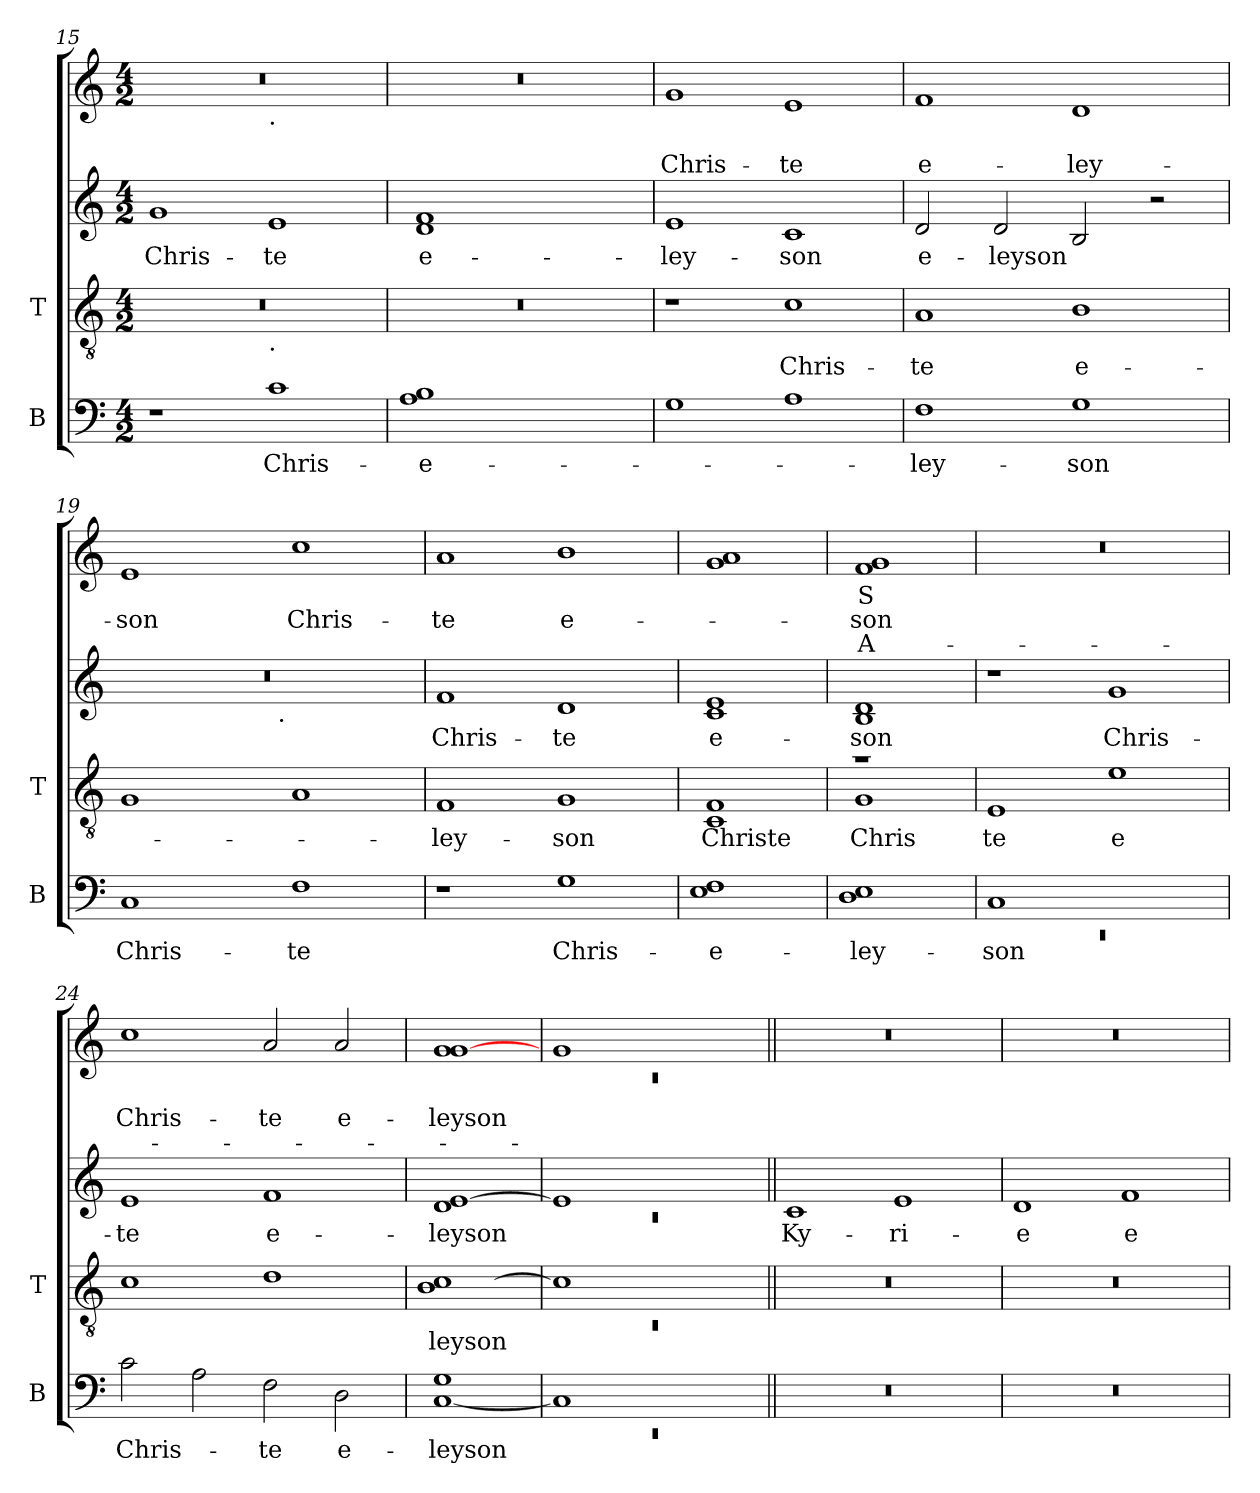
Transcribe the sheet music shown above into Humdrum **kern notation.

**kern	**text	**kern	**text	**kern	**text	**kern	**text	**text	**text
*part4	*part4	*part3	*part3	*part2	*part2	*part1	*part1	*part1	*part1
*staff4	*staff4	*staff3	*staff3	*staff2	*staff2	*staff1	*staff1	*staff1	*staff1
*I"B	*	*I"T	*	*	*	*	*	*	*
*I'B	*	*I'T	*	*	*	*	*	*	*
*clefF4	*	*clefGv2	*	*clefG2	*	*clefG2	*	*	*
*k[]	*	*k[]	*	*k[]	*	*k[]	*	*	*
*C:	*	*C:	*	*C:	*	*C:	*	*	*
*M4/2	*	*M4/2	*	*M4/2	*	*M4/2	*	*	*
=15	=15	=15	=15	=15	=15	=15	=15	=15	=15
!	!	!	!	!	!LO:LY:b	!	!	!	!
*	*	*^	*	*	*	*^	*	*	*
1r	.	0r	1ryy	.	1g	Chris-	0r	1ryy	.	.	.
!	!	!	!	!	!	!	!	!LO:TX:b:t=.	!	!	!
!	!	!	!LO:TX:b:t=.	!	!	!	!	!	!	!	!
!	!LO:LY:b	!	!	!	!	!LO:LY:b	!	!	!	!	!
1c	Chris-	.	1ryy	.	1e	-te	.	1ryy	.	.	.
=16	=16	=16	=16	=16	=16	=16	=16	=16	=16	=16	=16
!	!LO:LY:b	!	!	!	!	!LO:LY:b:rj	!	!	!	!	!
*	*	*v	*v	*	*	*	*v	*v	*	*	*
1A 1B	e-	0r	.	1d 1f	e-	0r	.	.	.
1ryy	.	.	.	1ryy	.	.	.	.	.
=17	=17	=17	=17	=17	=17	=17	=17	=17	=17
!	!	!	!	!	!LO:LY:b	!	!	!LO:LY:b	!
1G	.	1r	.	1e	-ley-	1g	.	Chris-	.
!	!	!	!LO:LY:b	!	!LO:LY:b	!	!	!LO:LY:b	!
1A	.	1c	Chris-	1c	-son	1e	.	-te	.
=18	=18	=18	=18	=18	=18	=18	=18	=18	=18
!	!LO:LY:b	!	!LO:LY:b	!	!LO:LY:b	!	!	!LO:LY:b	!
1F	-ley-	1A	-te	2d/	e-	1f	.	e-	.
!	!	!	!	!	!LO:LY:b	!	!	!	!
.	.	.	.	2d/	-leyson	.	.	.	.
!	!LO:LY:b	!	!LO:LY:b:rj	!	!	!	!	!LO:LY:b	!
1G	-son	1B	e-	2B/	.	1d	.	-ley-	.
.	.	.	.	2r	.	.	.	.	.
=19	=19	=19	=19	=19	=19	=19	=19	=19	=19
!	!LO:LY:b	!	!	!	!	!	!	!LO:LY:b	!
*	*	*	*	*^	*	*	*	*	*
1C	Chris-	1G	.	0r	2ryy	.	1e	.	-son	.
.	.	.	.	.	4...ryy	.	.	.	.	.
!	!	!	!	!	!LO:TX:b:t=.	!	!	!	!	!
.	.	.	.	.	1ryy	.	.	.	.	.
!	!LO:LY:b	!	!	!	!	!	!	!	!LO:LY:b	!
1F	-te	1A	.	.	.	.	1cc	.	Chris-	.
.	.	.	.	.	32ryy	.	.	.	.	.
=20	=20	=20	=20	=20	=20	=20	=20	=20	=20	=20
!	!	!	!LO:LY:b	!	!	!LO:LY:b	!	!	!LO:LY:b	!
*	*	*	*	*v	*v	*	*	*	*	*
1r	.	1F	-ley-	1f	Chris-	1a	.	-te	.
!	!LO:LY:b	!	!LO:LY:b	!	!LO:LY:b	!	!	!LO:LY:b:rj	!
1G	Chris-	1G	-son	1d	-te	1b	.	e-	.
=21	=21	=21	=21	=21	=21	=21	=21	=21	=21
!	!LO:LY:b	!	!LO:LY:b	!	!LO:LY:b:rj	!	!	!	!
1E 1F	e-	1C 1F	Christe	1c 1e	e-	1g 1a	.	.	.
!!LO:LB:g=z
=22	=22	=22	=22	=22	=22	=22	=22	=22	=22
!	!LO:LY:b	!	!LO:LY:b	!	!LO:LY:b	!	!LO:LY:b:rj	!LO:LY:b:rj	!LO:LY:b:rj
*	*	*^	*	*	*	*	*	*	*
1D 1E	-ley-	1ra	1G	Chris-	1B 1d	-son	1f 1g	S	-son	-A-
=23	=23	=23	=23	=23	=23	=23	=23	=23	=23	=23
*^	*	*	*	*	*	*	*	*	*	*
!	!LO:N:vis=1	!LO:LY:b	!	!	!LO:LY:b	!	!	!	!	!	!
*	*	*	*v	*v	*	*	*	*	*	*	*
1C	0rEE	-son	1E	-te	1r	.	0r	.	.	.
!	!	!	!	!LO:LY:b:rj	!	!LO:LY:b	!	!	!	!
1ryy	.	.	1e	e	1g	Chris-	.	.	.	.
*v	*v	*	*	*	*	*	*	*	*	*
=24	=24	=24	=24	=24	=24	=24	=24	=24	=24
!	!LO:LY:b	!	!	!	!LO:LY:b	!	!	!LO:LY:b	!
2c\	Chris-	1c	.	1e	-te	1cc	.	Chris-	.
2A\	.	.	.	.	.	.	.	.	.
!	!LO:LY:b	!	!	!	!LO:LY:b	!	!	!LO:LY:b	!
2F\	-te	1d	.	1f	e-	2a/	.	-te	.
!	!LO:LY:b	!	!	!	!	!	!	!LO:LY:b	!
2D\	e-	.	.	.	.	2a/	.	e-	.
=25	=25	=25	=25	=25	=25	=25	=25	=25	=25
!	!LO:LY:b	!	!LO:LY:b	!	!LO:LY:b	!	!	!LO:LY:b	!
[<1C 1G	-leyson	1B [>1c	leyson	1d [<1e	-leyson	1g [<1g	.	-leyson	.
=26	=26	=26	=26	=26	=26	=26	=26	=26	=26
*^	*	*^	*	*^	*	*^	*	*	*
!	!LO:N:vis=1	!	!	!LO:N:vis=1	!	!	!LO:N:vis=1	!	!	!LO:N:vis=1	!	!	!
1C]	0rEE	.	1c]	0rC	.	1e]	0rc	.	1g	0rc	.	.	.
1ryy	.	.	1ryy	.	.	1ryy	.	.	1ryy	.	.	.	.
*v	*v	*	*	*	*	*v	*v	*	*v	*v	*	*	*
*	*	*v	*v	*	*	*	*	*	*	*
=27||	=27||	=27||	=27||	=27||	=27||	=27||	=27||	=27||	=27||
!	!	!	!	!	!LO:LY:b	!	!	!	!
0r	.	0r	.	1c	Ky-	0r	.	.	.
!	!	!	!	!	!LO:LY:b	!	!	!	!
.	.	.	.	1e	-ri-	.	.	.	.
=28	=28	=28	=28	=28	=28	=28	=28	=28	=28
!	!	!	!	!	!LO:LY:b	!	!	!	!
0r	.	0r	.	1d	-e	0r	.	.	.
!	!	!	!	!	!LO:LY:b	!	!	!	!
.	.	.	.	1f	e-	.	.	.	.
=	=	=	=	=	=	=	=	=	=
*-	*-	*-	*-	*-	*-	*-	*-	*-	*-
